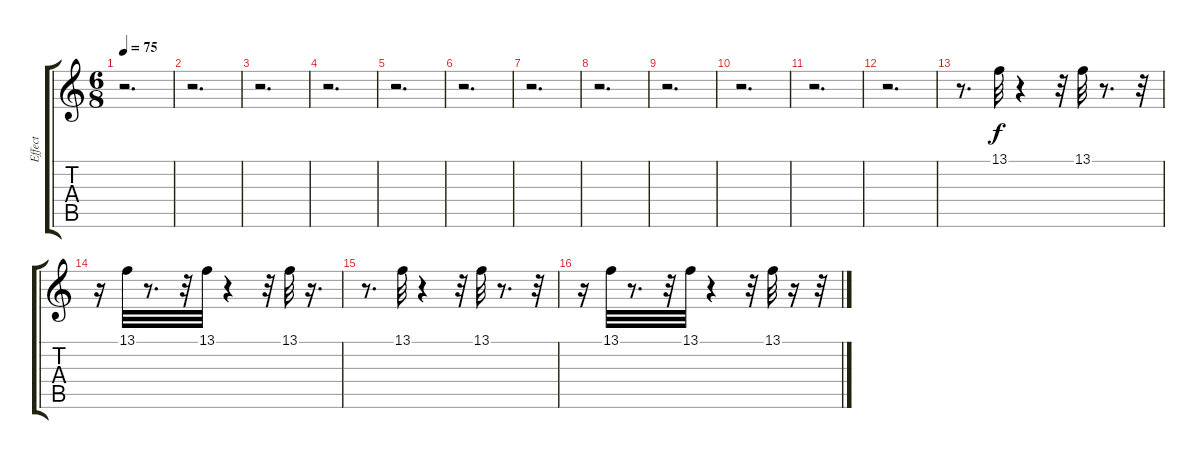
\track ("Effect" "Effect") {instrument pad7halo}
\staff {score tabs}
\tuning (E4 B3 G3 D3 A2 E2) {hide}
\ts (6 8)
\tempo 75
\clef g2
\ks c
r.2{d dy f} |
r.2{d} |
r.2{d} |
r.2{d} |
r.2{d} |
r.2{d} |
r.2{d} |
r.2{d} |
r.2{d} |
r.2{d} |
r.2{d} |
r.2{d} |
r.8{d} 13.1.32{volume 9} r.4 r.32 13.1.32 r.8{d} r.32 |
r.16 13.1.32 r.8{d} r.32 13.1.32 r.4 r.32 13.1.32 r.16{d} |
r.8{d} 13.1.32 r.4 r.32 13.1.32 r.8{d} r.32 |
r.16 13.1.32 r.8{d} r.32 13.1.32 r.4 r.32 13.1.32 r.16 r.32
